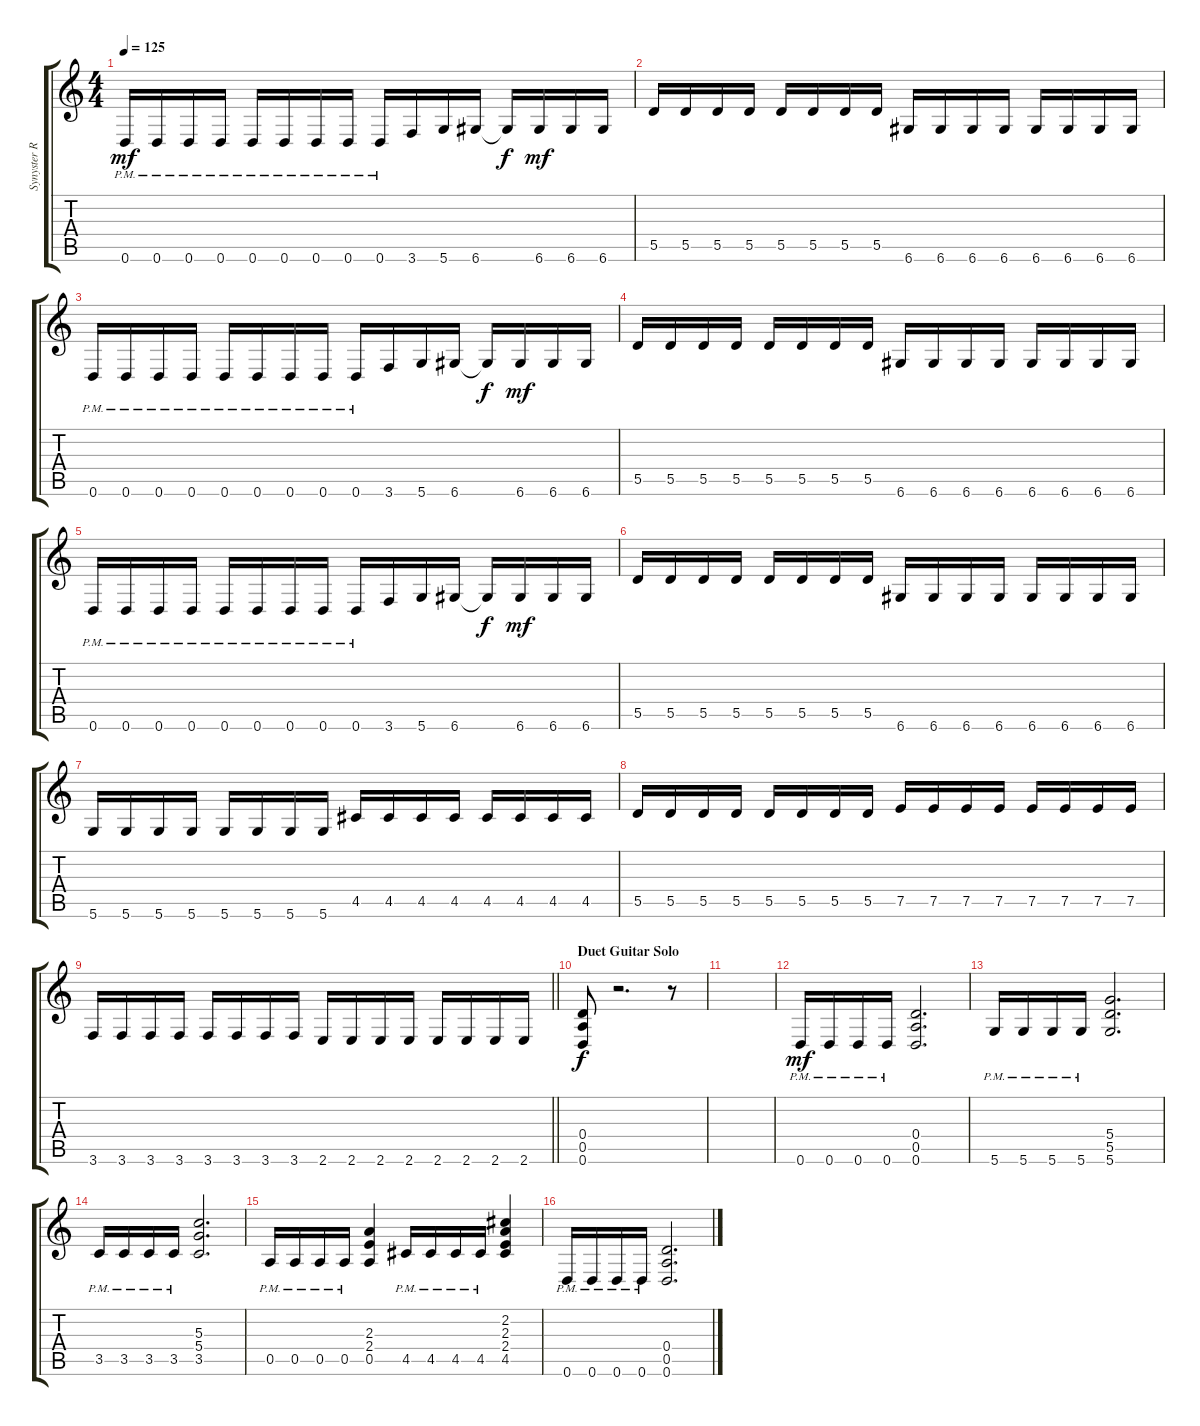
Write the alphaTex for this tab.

\track ("Synyster Rhythm" "Synyster R") {instrument distortionguitar}
\staff {score tabs}
\tuning (E4 B3 G3 D3 A2 D2) {hide}
\ts (4 4)
\tempo 125
\clef g2
\ks c
0.6{pm}.16{dy mf} 0.6{pm}.16 0.6{pm}.16 0.6{pm}.16 0.6{pm}.16 0.6{pm}.16 0.6{pm}.16 0.6{pm}.16 0.6{pm}.16 3.6.16 5.6.16 6.6.16 6.6{t}.16{dy f} 6.6.16{dy mf} 6.6.16 6.6.16 |
5.5.16 5.5.16 5.5.16 5.5.16 5.5.16 5.5.16 5.5.16 5.5.16 6.6.16 6.6.16 6.6.16 6.6.16 6.6.16 6.6.16 6.6.16 6.6.16 |
0.6{pm}.16 0.6{pm}.16 0.6{pm}.16 0.6{pm}.16 0.6{pm}.16 0.6{pm}.16 0.6{pm}.16 0.6{pm}.16 0.6{pm}.16 3.6.16 5.6.16 6.6.16 6.6{t}.16{dy f} 6.6.16{dy mf} 6.6.16 6.6.16 |
5.5.16 5.5.16 5.5.16 5.5.16 5.5.16 5.5.16 5.5.16 5.5.16 6.6.16 6.6.16 6.6.16 6.6.16 6.6.16 6.6.16 6.6.16 6.6.16 |
0.6{pm}.16 0.6{pm}.16 0.6{pm}.16 0.6{pm}.16 0.6{pm}.16 0.6{pm}.16 0.6{pm}.16 0.6{pm}.16 0.6{pm}.16 3.6.16 5.6.16 6.6.16 6.6{t}.16{dy f} 6.6.16{dy mf} 6.6.16 6.6.16 |
5.5.16 5.5.16 5.5.16 5.5.16 5.5.16 5.5.16 5.5.16 5.5.16 6.6.16 6.6.16 6.6.16 6.6.16 6.6.16 6.6.16 6.6.16 6.6.16 |
5.6.16 5.6.16 5.6.16 5.6.16 5.6.16 5.6.16 5.6.16 5.6.16 4.5.16 4.5.16 4.5.16 4.5.16 4.5.16 4.5.16 4.5.16 4.5.16 |
5.5.16 5.5.16 5.5.16 5.5.16 5.5.16 5.5.16 5.5.16 5.5.16 7.5.16 7.5.16 7.5.16 7.5.16 7.5.16 7.5.16 7.5.16 7.5.16 |
\barLineRight lightlight
3.6.16 3.6.16 3.6.16 3.6.16 3.6.16 3.6.16 3.6.16 3.6.16 2.6.16 2.6.16 2.6.16 2.6.16 2.6.16 2.6.16 2.6.16 2.6.16 |
\section ("" "Duet Guitar Solo")
(0.4 0.5 0.6).8{dy f} r.2{d} r.8 |
|
0.6{pm}.16{dy mf} 0.6{pm}.16 0.6{pm}.16 0.6{pm}.16 (0.4 0.5 0.6).2{d} |
5.6{pm}.16 5.6{pm}.16 5.6{pm}.16 5.6{pm}.16 (5.4 5.5 5.6).2{d} |
3.5{pm}.16 3.5{pm}.16 3.5{pm}.16 3.5{pm}.16 (5.3 5.4 3.5).2{d} |
0.5{pm}.16 0.5{pm}.16 0.5{pm}.16 0.5{pm}.16 (2.3 2.4 0.5).4 4.5{pm}.16 4.5{pm}.16 4.5{pm}.16 4.5{pm}.16 (2.2 2.3 2.4 4.5).4 |
0.6{pm}.16 0.6{pm}.16 0.6{pm}.16 0.6{pm}.16 (0.4 0.5 0.6).2{d}
